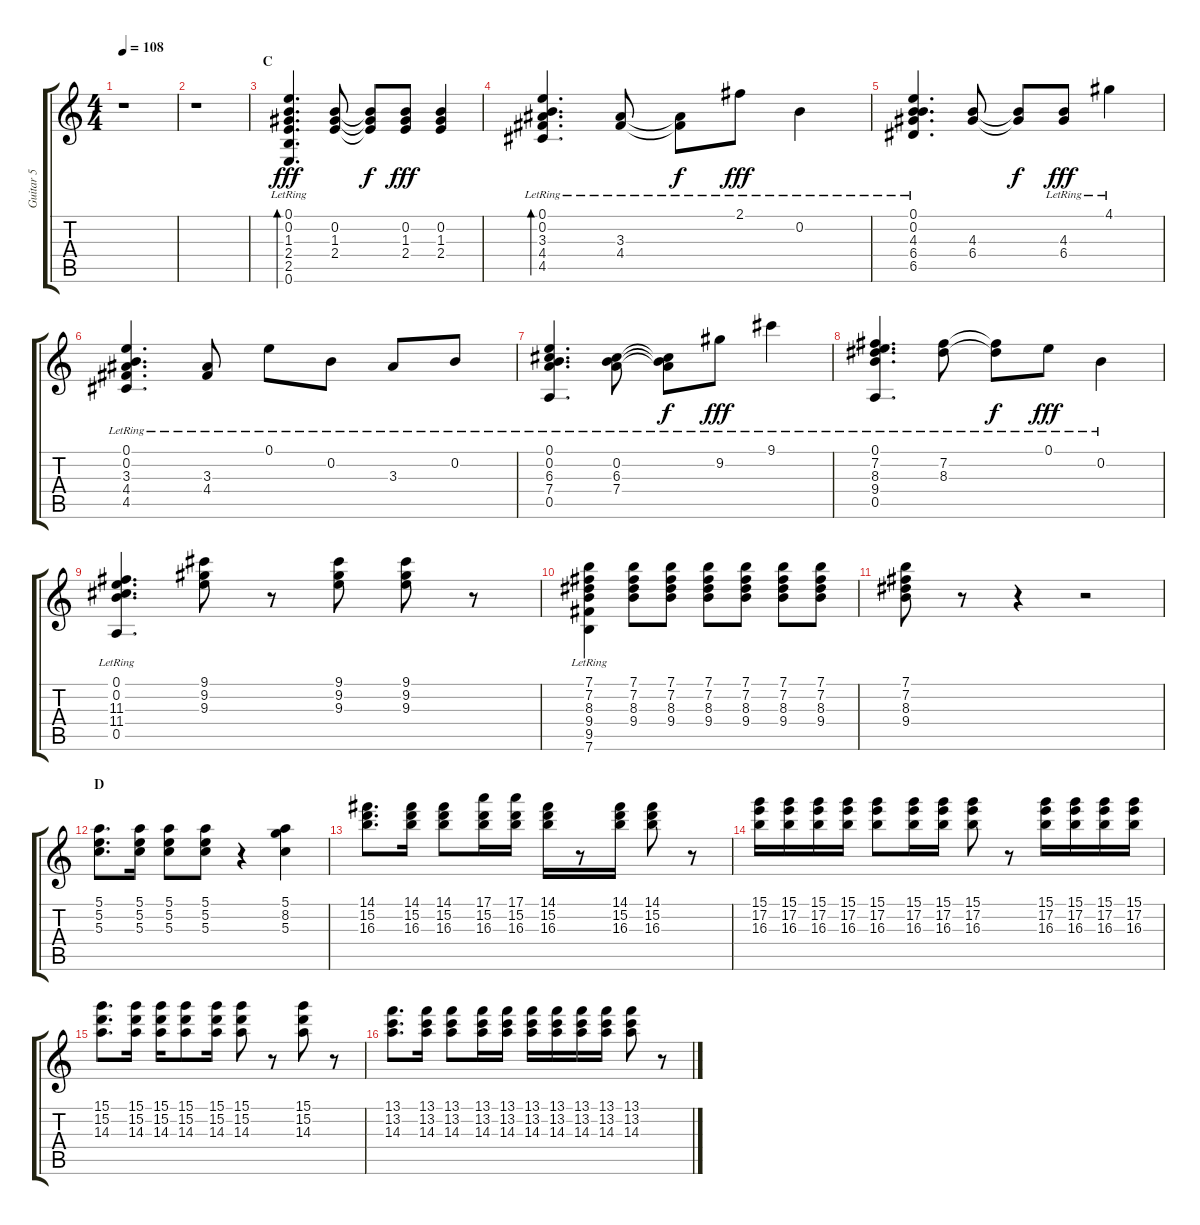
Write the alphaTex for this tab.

\track ("Guitar 5" "Guitar 5") {instrument acousticguitarsteel}
\staff {score tabs}
\tuning (E4 B3 G3 D3 A2 E2) {hide}
\ts (4 4)
\tempo 108
\clef g2
\ks c
r.1{dy fff} |
r.1 |
\section ("" "C")
(0.1{lr} 0.2 1.3 2.4 2.5{lr} 0.6{lr}).4{d bd 120} (0.2 1.3 2.4).8 (0.2{t} 1.3{t} 2.4{t}).8{dy f} (0.2 1.3 2.4).8{dy fff} (0.2 1.3 2.4).4 |
(0.1{lr} 0.2{lr} 3.3 4.4 4.5{lr}).4{d bd 120} (3.3{lr} 4.4{lr}).8 (3.3{lr t} 4.4{lr t}).8{dy f} 2.1{lr}.8{dy fff} 0.2{lr}.4 |
(0.1{lr} 0.2{lr} 4.3 6.4 6.5{lr}).4{d} (4.3 6.4).8 (4.3{t} 6.4{t}).8{dy f} (4.3{lr} 6.4{lr}).8{dy fff} 4.1{lr}.4 |
(0.1{lr} 0.2{lr} 3.3 4.4 4.5{lr}).4{d} (3.3{lr} 4.4{lr}).8 0.1{lr}.8 0.2{lr}.8 3.3{lr}.8 0.2{lr}.8 |
(0.1{lr} 0.2 6.3 7.4 0.5{lr}).4{d} (0.2 6.3{lr} 7.4{lr}).8 (0.2{t} 6.3{lr t} 7.4{lr t}).8{dy f} 9.2{lr}.8{dy fff} 9.1{lr}.4 |
(0.1{lr} 7.2 8.3 9.4{lr} 0.5{lr}).4{d} (7.2{lr} 8.3{lr}).8 (7.2{lr t} 8.3{lr t}).8{dy f} 0.1{lr}.8{dy fff} 0.2{lr}.4 |
(0.1 0.2 11.3 11.4{lr} 0.5{lr}).4{d} (9.1 9.2 9.3).8 r.8 (9.1 9.2 9.3).8 (9.1 9.2 9.3).8 r.8 |
(7.1 7.2 8.3 9.4 9.5{lr} 7.6{lr}).4 (7.1 7.2 8.3 9.4).8 (7.1 7.2 8.3 9.4).8 (7.1 7.2 8.3 9.4).8 (7.1 7.2 8.3 9.4).8 (7.1 7.2 8.3 9.4).8 (7.1 7.2 8.3 9.4).8 |
(7.1 7.2 8.3 9.4).8 r.8 r.4 r.2 |
\section ("" "D")
(5.1 5.2 5.3).8{d} (5.1 5.2 5.3).16 (5.1 5.2 5.3).8 (5.1 5.2 5.3).8 r.4 (5.1 8.2 5.3).4 |
(14.1 15.2 16.3).8{d} (14.1 15.2 16.3).16 (14.1 15.2 16.3).8 (17.1 15.2 16.3).16 (17.1 15.2 16.3).16 (14.1 15.2 16.3).16 r.8 (14.1 15.2 16.3).16 (14.1 15.2 16.3).8 r.8 |
(15.1 17.2 16.3).16 (15.1 17.2 16.3).16 (15.1 17.2 16.3).16 (15.1 17.2 16.3).16 (15.1 17.2 16.3).8 (15.1 17.2 16.3).16 (15.1 17.2 16.3).16 (15.1 17.2 16.3).8 r.8 (15.1 17.2 16.3).16 (15.1 17.2 16.3).16 (15.1 17.2 16.3).16 (15.1 17.2 16.3).16 |
(15.1 15.2 14.3).8{d} (15.1 15.2 14.3).16 (15.1 15.2 14.3).16 (15.1 15.2 14.3).8 (15.1 15.2 14.3).16 (15.1 15.2 14.3).8 r.8 (15.1 15.2 14.3).8 r.8 |
(13.1 13.2 14.3).8{d} (13.1 13.2 14.3).16 (13.1 13.2 14.3).8 (13.1 13.2 14.3).16 (13.1 13.2 14.3).16 (13.1 13.2 14.3).16 (13.1 13.2 14.3).16 (13.1 13.2 14.3).16 (13.1 13.2 14.3).16 (13.1 13.2 14.3).8 r.8
